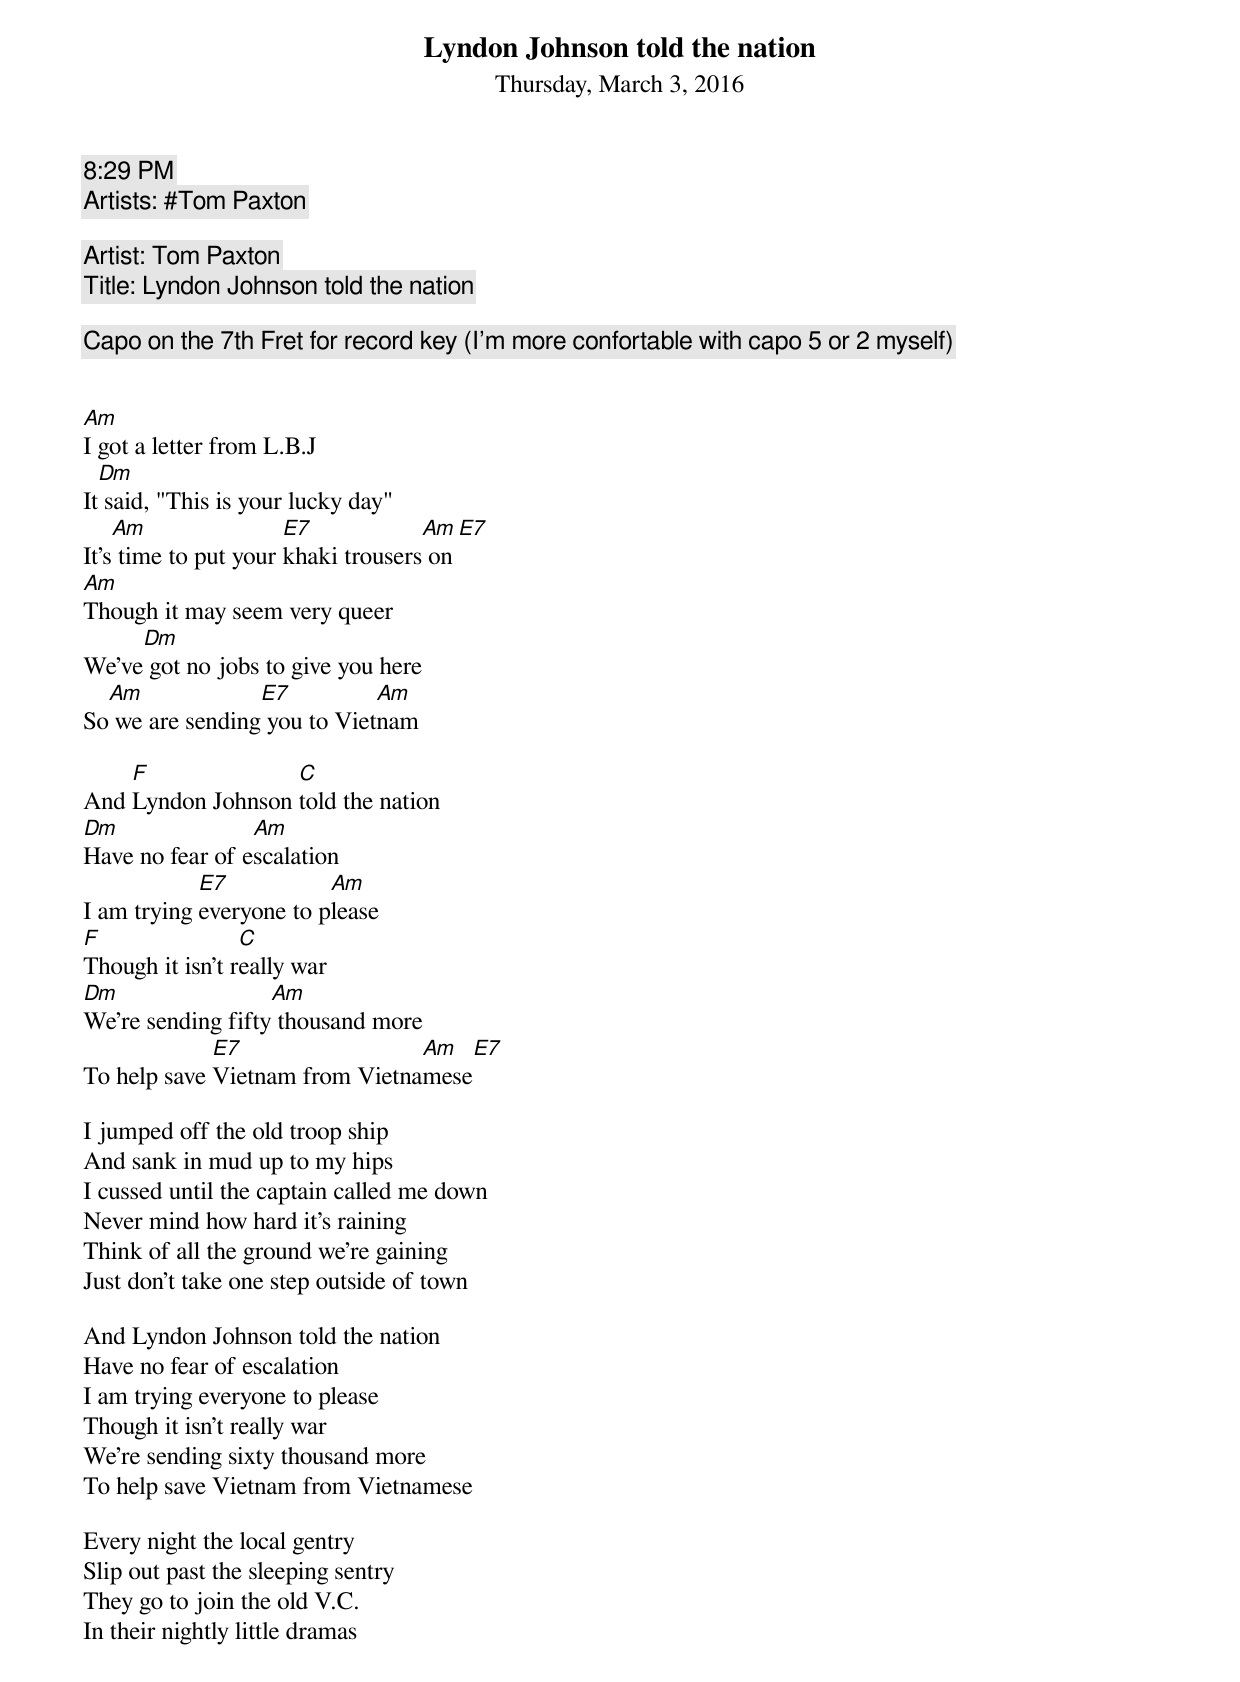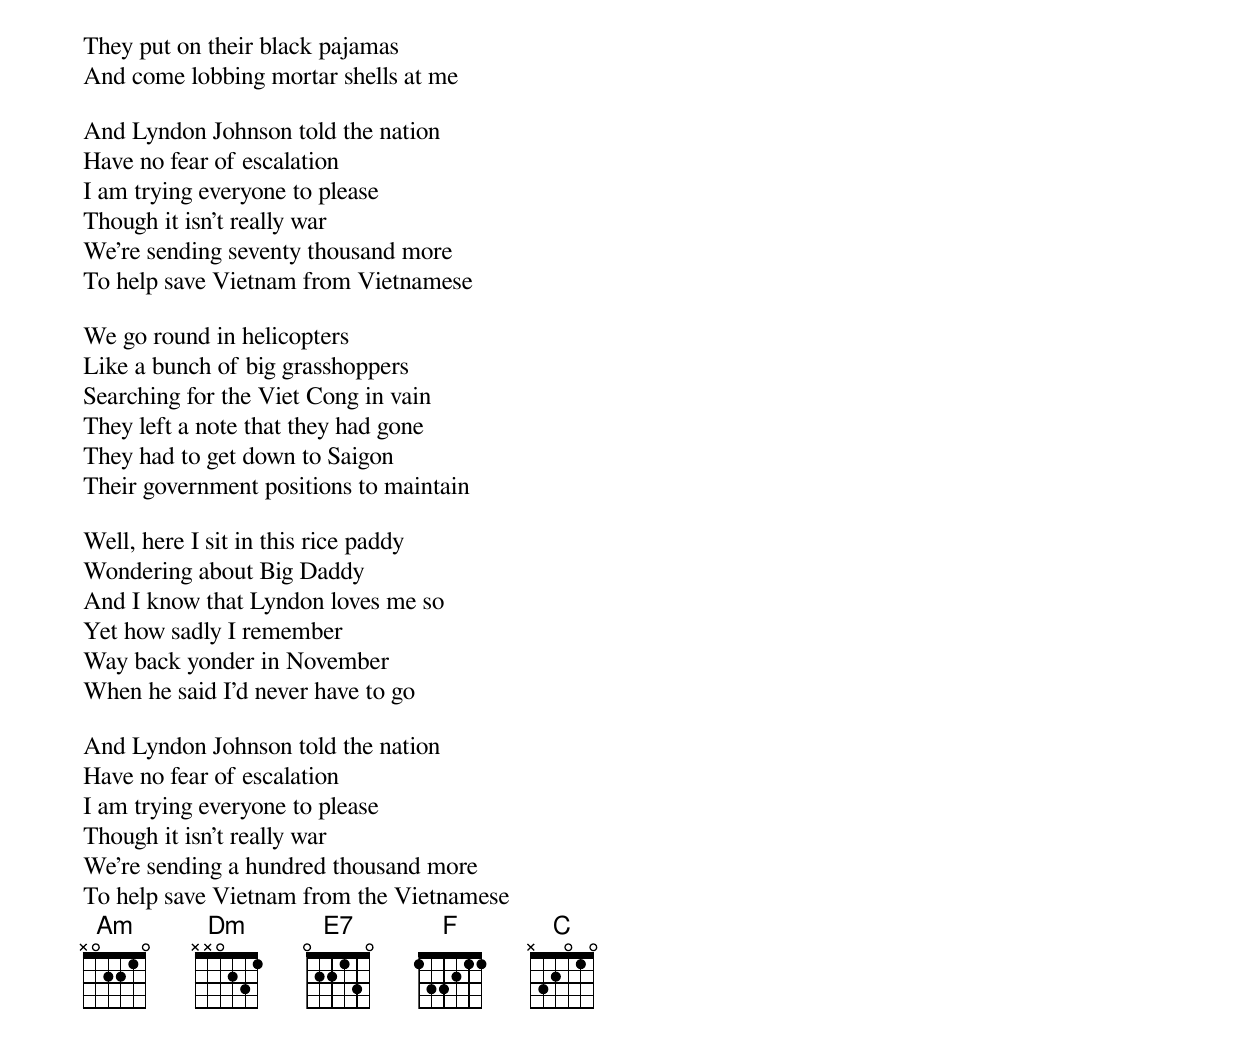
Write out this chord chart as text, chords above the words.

Lyndon Johnson told the nation
Thursday, March 3, 2016
8:29 PM
Artists: #Tom Paxton

Artist: Tom Paxton
Title: Lyndon Johnson told the nation

Capo on the 7th Fret for record key (I'm more confortable with capo 5 or 2 myself)


Am
I got a letter from L.B.J
  Dm
It said, "This is your lucky day"
    Am                E7            Am    E7
It's time to put your khaki trousers on
Am
Though it may seem very queer
     Dm
We've got no jobs to give you here
  Am             E7          Am
So we are sending you to Vietnam

    F              C
And Lyndon Johnson told the nation
Dm               Am
Have no fear of escalation
            E7           Am
I am trying everyone to please
F                C
Though it isn't really war
Dm                 Am
We're sending fifty thousand more
             E7                 Am    E7
To help save Vietnam from Vietnamese

I jumped off the old troop ship
And sank in mud up to my hips
I cussed until the captain called me down
Never mind how hard it's raining
Think of all the ground we're gaining
Just don't take one step outside of town

And Lyndon Johnson told the nation
Have no fear of escalation
I am trying everyone to please
Though it isn't really war
We're sending sixty thousand more
To help save Vietnam from Vietnamese

Every night the local gentry
Slip out past the sleeping sentry
They go to join the old V.C.
In their nightly little dramas
They put on their black pajamas
And come lobbing mortar shells at me

And Lyndon Johnson told the nation
Have no fear of escalation
I am trying everyone to please
Though it isn't really war
We're sending seventy thousand more
To help save Vietnam from Vietnamese

We go round in helicopters
Like a bunch of big grasshoppers
Searching for the Viet Cong in vain
They left a note that they had gone
They had to get down to Saigon
Their government positions to maintain

Well, here I sit in this rice paddy
Wondering about Big Daddy
And I know that Lyndon loves me so
Yet how sadly I remember
Way back yonder in November
When he said I'd never have to go

And Lyndon Johnson told the nation
Have no fear of escalation
I am trying everyone to please
Though it isn't really war
We're sending a hundred thousand more
To help save Vietnam from the Vietnamese
